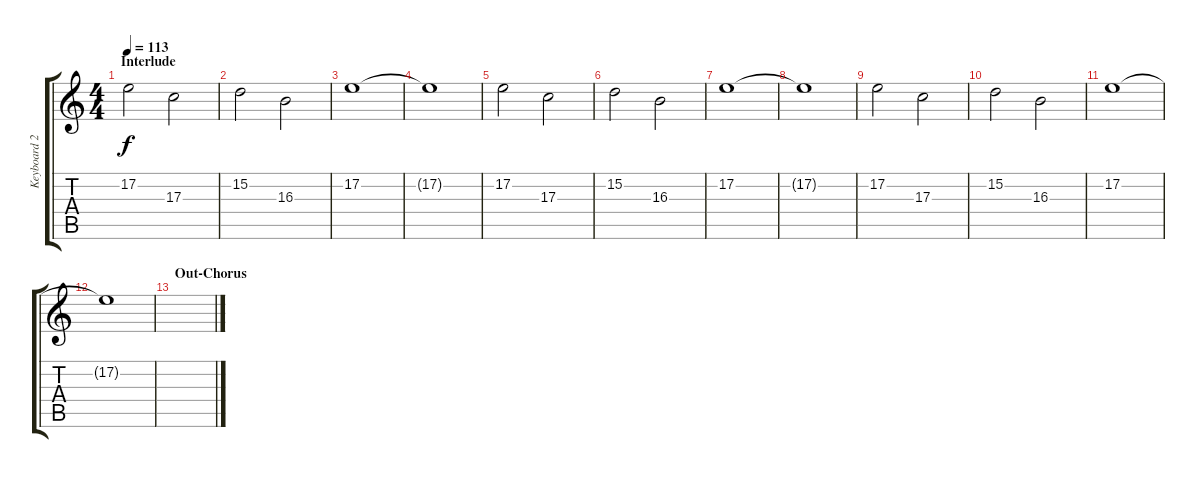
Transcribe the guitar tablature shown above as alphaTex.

\track ("Keyboard 2 (Burton)" "Keyboard 2") {instrument stringensemble1}
\staff {score tabs}
\tuning (E4 B3 G3 D3 A2 E2) {hide}
\ts (4 4)
\section ("" "Interlude")
\tempo 113
\clef g2
\ks c
17.2.2{dy f} 17.3.2 |
15.2.2 16.3.2 |
17.2.1 |
17.2{t}.1 |
17.2.2 17.3.2 |
15.2.2 16.3.2 |
17.2.1 |
17.2{t}.1 |
17.2.2 17.3.2 |
15.2.2 16.3.2 |
17.2.1 |
17.2{t}.1 |
\section ("" "Out-Chorus")
